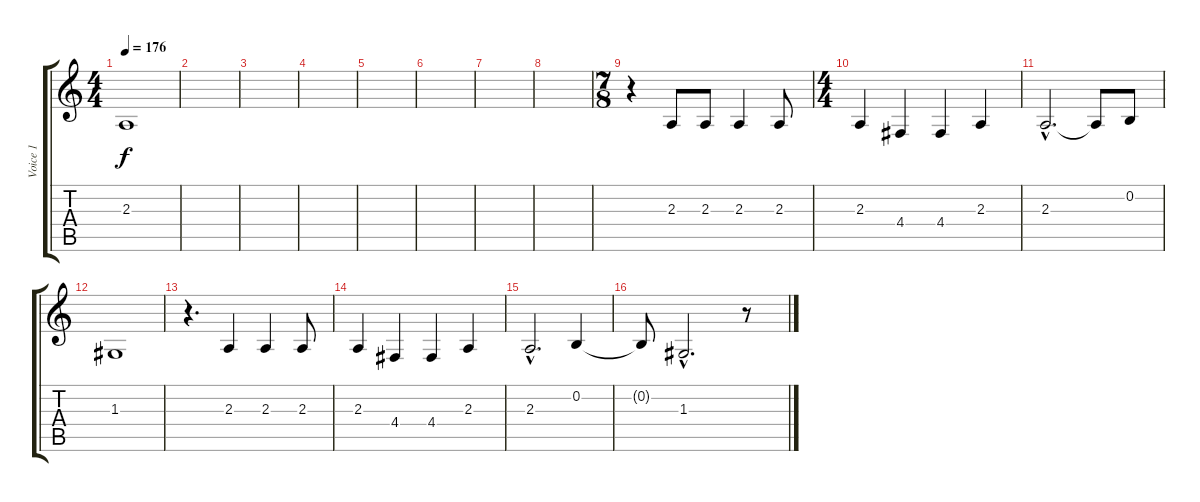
\track ("Voice 1" "Voice 1") {instrument lead8bassandlead}
\staff {score tabs}
\tuning (E4 B3 G3 D3 A2 E2) {hide}
\ts (4 4)
\tempo 176
\clef g2
\ks c
2.3{t}.1{dy f} |
|
|
|
|
|
|
|
\ts (7 8)
r.4 2.3.8 2.3.8 2.3.4 2.3.8 |
\ts (4 4)
2.3.4 4.4.4 4.4.4 2.3.4 |
2.3{hac}.2{d} 2.3{t}.8 0.2.8 |
1.3.1 |
r.4{d} 2.3.4 2.3.4 2.3.8 |
2.3.4 4.4.4 4.4.4 2.3.4 |
2.3{hac}.2{d} 0.2.4 |
0.2{t}.8 1.3{hac}.2{d} r.8
